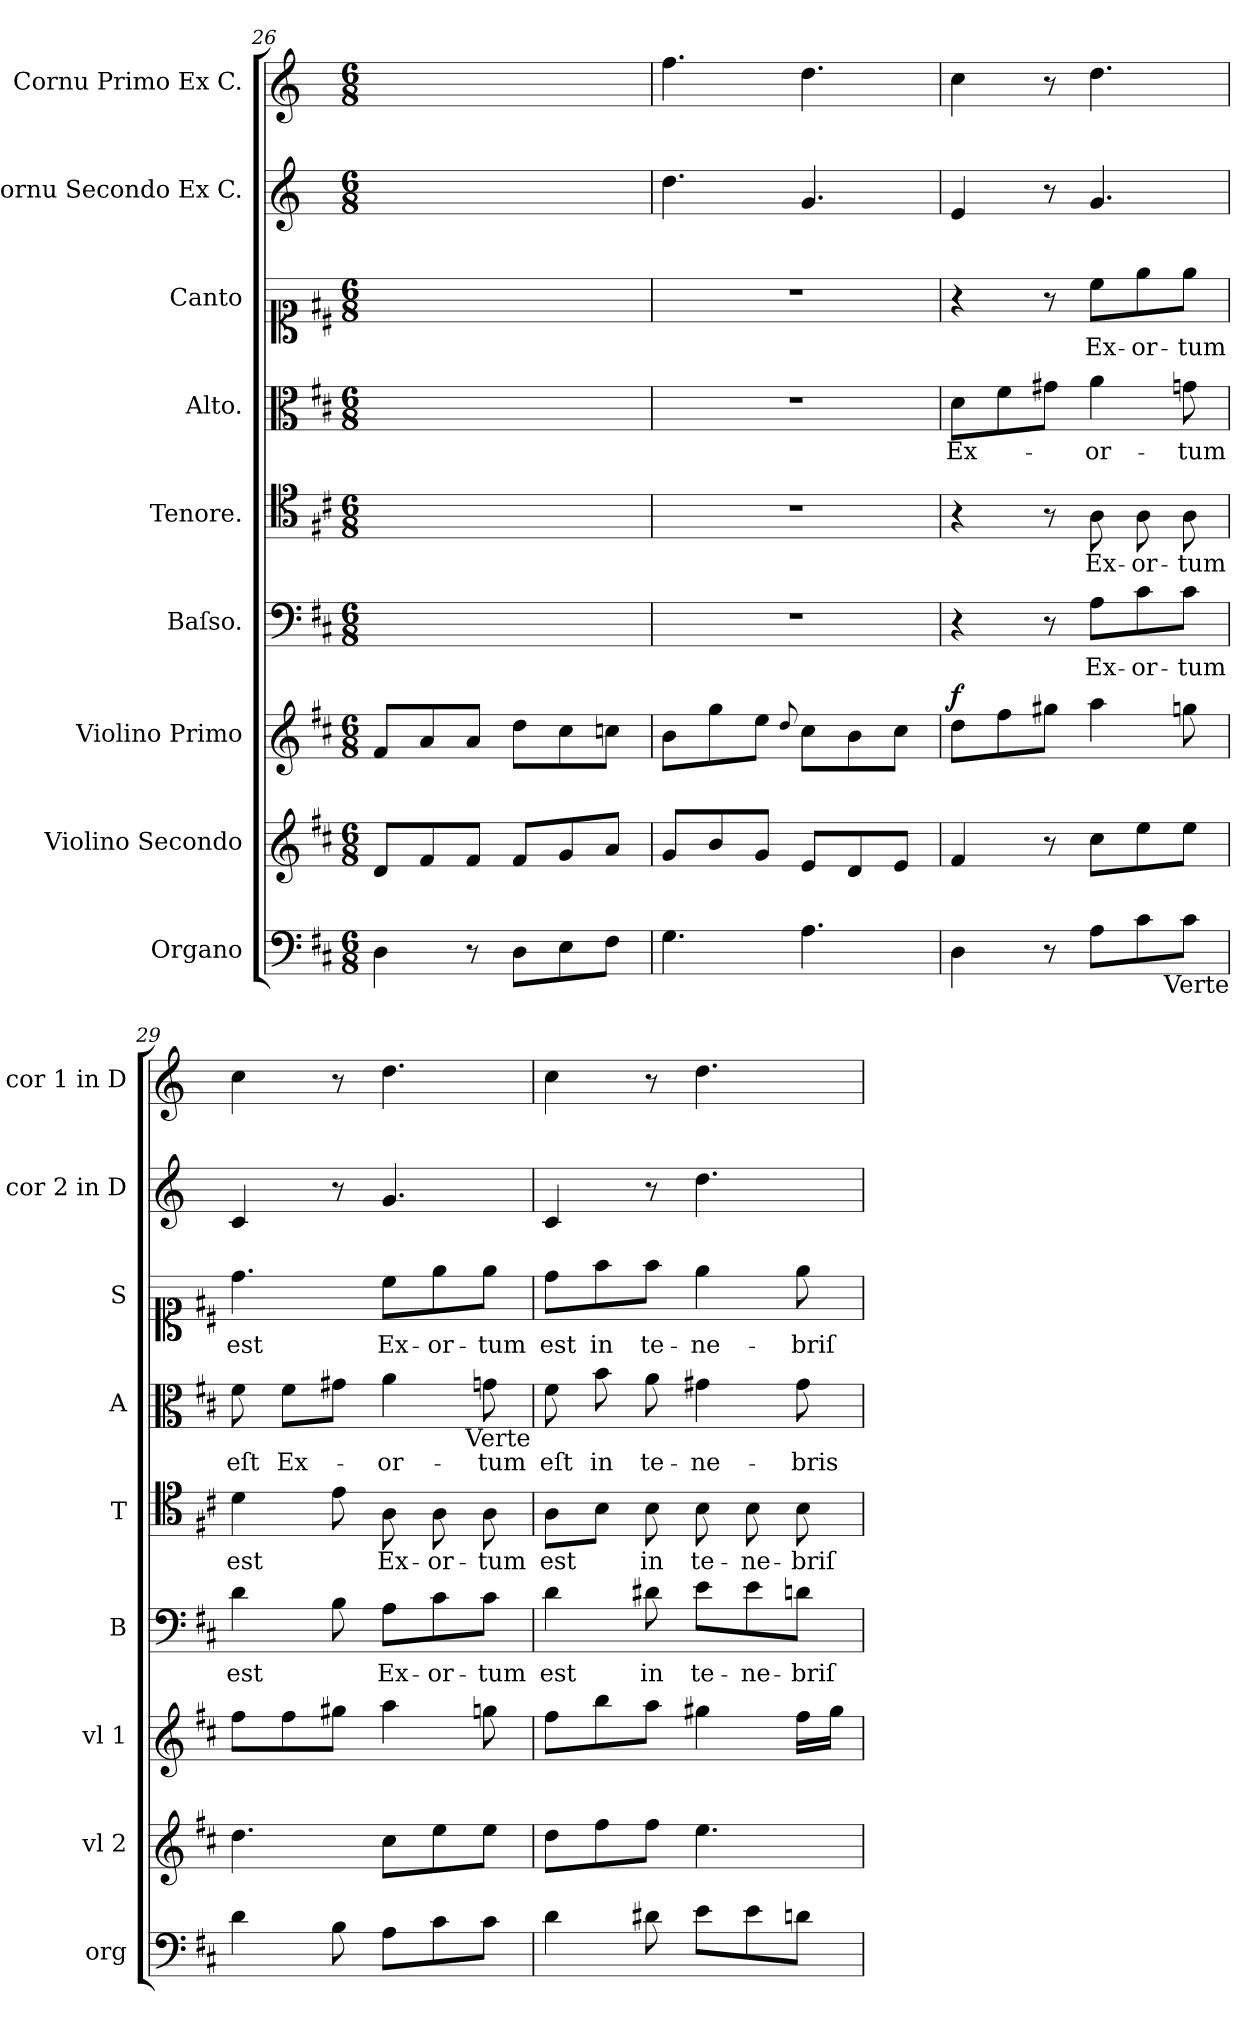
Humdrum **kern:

**kern	**kern	**kern	**dynam	**kern	**text	**kern	**text	**kern	**text	**kern	**text	**kern	**kern
*part9	*part8	*part7	*part7	*part6	*part6	*part5	*part5	*part4	*part4	*part3	*part3	*part2	*part1
*staff9	*staff8	*staff7	*staff7	*staff6	*staff6	*staff5	*staff5	*staff4	*staff4	*staff3	*staff3	*staff2	*staff1
*I"Organo	*I"Violino Secondo	*I"Violino Primo	*	*I"Baſso.	*	*I"Tenore.	*	*I"Alto.	*	*I"Canto	*	*I"Cornu Secondo Ex C.	*I"Cornu Primo Ex C.
*I'org	*I'vl 2	*I'vl 1	*	*I'B	*	*I'T	*	*I'A	*	*I'S	*	*I'cor 2 in D	*I'cor 1 in D
*clefF4	*clefG2	*clefG2	*	*clefF4	*	*clefC4	*	*clefC3	*	*clefC1	*	*clefG2	*clefG2
*	*	*	*	*	*	*	*	*	*	*	*	*ITrd6c10	*ITrd6c10
*k[f#c#]	*k[f#c#]	*k[f#c#]	*	*k[f#c#]	*	*k[f#c#]	*	*k[f#c#]	*	*k[f#c#]	*	*k[f#c#]	*k[f#c#]
*D:	*D:	*D:	*	*D:	*	*D:	*	*D:	*	*D:	*	*D:	*D:
*M6/8	*M6/8	*M6/8	*	*M6/8	*	*M6/8	*	*M6/8	*	*M6/8	*	*M6/8	*M6/8
=26	=26	=26	=26	=26	=26	=26	=26	=26	=26	=26	=26	=26	=26
4D\	8d/L	8f#/L	.	2.ryy	.	2.ryy	.	2.ryy	.	2.ryy	.	2.ryy	2.ryy
.	8f#/	8a/	.	.	.	.	.	.	.	.	.	.	.
8r	8f#/J	8a/J	.	.	.	.	.	.	.	.	.	.	.
8D\L	8f#/L	8dd\L	.	.	.	.	.	.	.	.	.	.	.
8E\	8g/	8cc#\	.	.	.	.	.	.	.	.	.	.	.
8F#\J	8a/J	8ccn\J	.	.	.	.	.	.	.	.	.	.	.
=27	=27	=27	=27	=27	=27	=27	=27	=27	=27	=27	=27	=27	=27
4.G\	8g/L	8b\L	.	2.r	.	2.r	.	2.r	.	2.r	.	4.e\	4.g\
.	8b/	8gg\	.	.	.	.	.	.	.	.	.	.	.
.	8g/J	8ee\J	.	.	.	.	.	.	.	.	.	.	.
.	.	8qqdd/	.	.	.	.	.	.	.	.	.	.	.
4.A\	8e/L	8cc#\L	.	.	.	.	.	.	.	.	.	4.A/	4.e\
.	8d/	8b\	.	.	.	.	.	.	.	.	.	.	.
.	8e/J	8cc#\J	.	.	.	.	.	.	.	.	.	.	.
=28	=28	=28	=28	=28	=28	=28	=28	=28	=28	=28	=28	=28	=28
!	!	!	!LO:DY:a	!	!	!	!	!	!	!	!	!	!
4D\	4f#/	8dd\L	f	4r	.	4r	.	8d\L	Ex-	4r	.	4F#/	4d\
.	.	8ff#\	.	.	.	.	.	8f#\	.	.	.	.	.
8r	8r	8gg#X\J	.	8r	.	8r	.	8g#X\J	.	8r	.	8r	8r
8A\L	8cc#\L	4aa\	.	8A\L	Ex-	8A\	Ex-	4a\	-or-	8cc#\L	Ex-	4.A/	4.e\
8c#\	8ee\	.	.	8c#\	-or-	8A\	-or-	.	.	8ee\	-or-	.	.
8c#\J	8ee\J	8ggn\	.	8c#\J	-tum	8A\	-tum	8gn\	-tum	8ee\J	-tum	.	.
!LO:TX:b:rj:t=Verte	!	!	!	!	!	!	!	!	!	!	!	!	!
=29	=29	=29	=29	=29	=29	=29	=29	=29	=29	=29	=29	=29	=29
4d\	4.dd\	8ff#\L	.	4d\	est	4d\	est	8f#\	eſt	4.dd\	est	4D/	4d\
!	!	!	!	!	!	!	!	!	!LO:LY:i	!	!	!	!
.	.	8ff#\	.	.	.	.	.	8f#\L	Ex-	.	.	.	.
8B\	.	8gg#X\J	.	8B\	.	8e\	.	8g#X\J	.	.	.	8r	8r
!	!	!	!	!	!LO:LY:i	!	!LO:LY:i	!	!LO:LY:i	!	!LO:LY:i	!	!
8A\L	8cc#\L	4aa\	.	8A\L	Ex-	8A\	Ex-	4a\	-or-	8cc#\L	Ex-	4.A/	4.e\
!	!	!	!	!	!LO:LY:i	!	!LO:LY:i	!	!	!	!LO:LY:i	!	!
8c#\	8ee\	.	.	8c#\	-or-	8A\	-or-	.	.	8ee\	-or-	.	.
!	!	!	!	!	!LO:LY:i	!	!LO:LY:i	!	!LO:LY:i	!	!LO:LY:i	!	!
8c#\J	8ee\J	8ggn\	.	8c#\J	-tum	8A\	-tum	8gn\	-tum	8ee\J	-tum	.	.
!	!	!	!	!	!	!	!	!LO:TX:b:rj:t=Verte	!	!	!	!	!
=30	=30	=30	=30	=30	=30	=30	=30	=30	=30	=30	=30	=30	=30
!	!	!	!	!	!LO:LY:i	!	!LO:LY:i	!	!LO:LY:i	!	!LO:LY:i	!	!
4d\	8dd\L	8ff#\L	.	4d\	est	8A\L	est	8f#\	eſt	8dd\L	est	4D/	4d\
.	8ff#\	8bb\	.	.	.	8B\J	.	8b\	in	8ff#\	in	.	.
8d#X\	8ff#\J	8aa\J	.	8d#X\	in	8B\	in	8a\	te-	8ff#\J	te-	8r	8r
8e\L	4.ee\	4gg#X\	.	8e\L	te-	8B\	te-	4g#X\	-ne-	4ee\	-ne-	4.e\	4.e\
8e\	.	.	.	8e\	-ne-	8B\	-ne-	.	.	.	.	.	.
8dn\J	.	16ff#\LL	.	8dn\J	-briſ	8B\	-briſ	8g#\	-bris	8ee\	-briſ	.	.
.	.	16gg#\JJ	.	.	.	.	.	.	.	.	.	.	.
=	=	=	=	=	=	=	=	=	=	=	=	=	=
*-	*-	*-	*-	*-	*-	*-	*-	*-	*-	*-	*-	*-	*-
